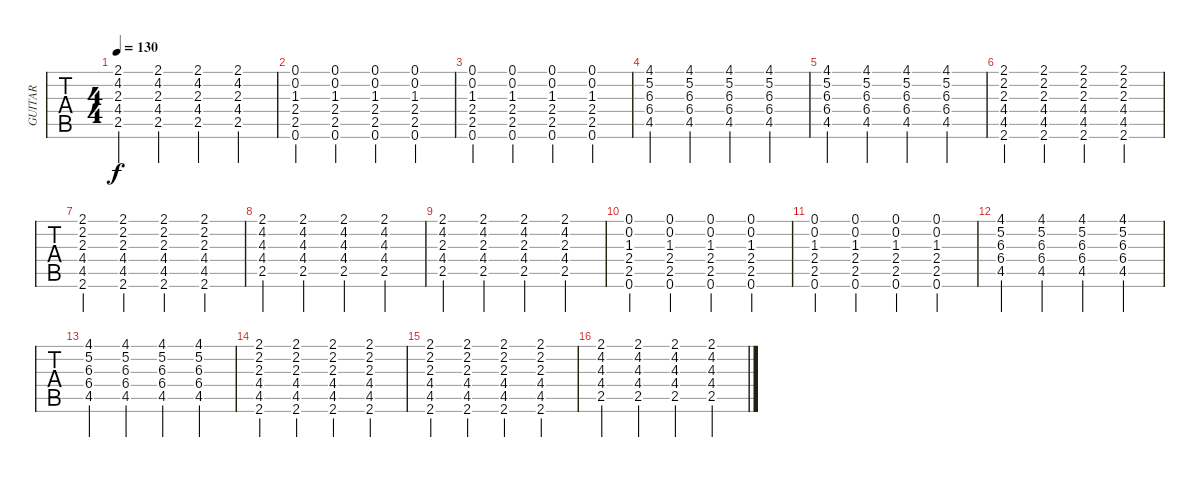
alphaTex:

\track ("GUITAR" "GUITAR") {instrument acousticguitarsteel}
\staff {tabs}
\tuning (E4 B3 G3 D3 A2 E2) {hide}
\ts (4 4)
\tempo 130
\clef g2
\ks e
(2.1 4.2 2.3 4.4 2.5).4{dy f} (2.1 4.2 2.3 4.4 2.5).4 (2.1 4.2 2.3 4.4 2.5).4 (2.1 4.2 2.3 4.4 2.5).4 |
(0.1 0.2 1.3 2.4 2.5 0.6).4 (0.1 0.2 1.3 2.4 2.5 0.6).4 (0.1 0.2 1.3 2.4 2.5 0.6).4 (0.1 0.2 1.3 2.4 2.5 0.6).4 |
(0.1 0.2 1.3 2.4 2.5 0.6).4 (0.1 0.2 1.3 2.4 2.5 0.6).4 (0.1 0.2 1.3 2.4 2.5 0.6).4 (0.1 0.2 1.3 2.4 2.5 0.6).4 |
(4.1 5.2 6.3 6.4 4.5).4 (4.1 5.2 6.3 6.4 4.5).4 (4.1 5.2 6.3 6.4 4.5).4 (4.1 5.2 6.3 6.4 4.5).4 |
(4.1 5.2 6.3 6.4 4.5).4 (4.1 5.2 6.3 6.4 4.5).4 (4.1 5.2 6.3 6.4 4.5).4 (4.1 5.2 6.3 6.4 4.5).4 |
(2.1 2.2 2.3 4.4 4.5 2.6).4 (2.1 2.2 2.3 4.4 4.5 2.6).4 (2.1 2.2 2.3 4.4 4.5 2.6).4 (2.1 2.2 2.3 4.4 4.5 2.6).4 |
(2.1 2.2 2.3 4.4 4.5 2.6).4 (2.1 2.2 2.3 4.4 4.5 2.6).4 (2.1 2.2 2.3 4.4 4.5 2.6).4 (2.1 2.2 2.3 4.4 4.5 2.6).4 |
(2.1 4.2 4.3 4.4 2.5).4 (2.1 4.2 4.3 4.4 2.5).4 (2.1 4.2 4.3 4.4 2.5).4 (2.1 4.2 4.3 4.4 2.5).4 |
(2.1 4.2 2.3 4.4 2.5).4 (2.1 4.2 2.3 4.4 2.5).4 (2.1 4.2 2.3 4.4 2.5).4 (2.1 4.2 2.3 4.4 2.5).4 |
(0.1 0.2 1.3 2.4 2.5 0.6).4 (0.1 0.2 1.3 2.4 2.5 0.6).4 (0.1 0.2 1.3 2.4 2.5 0.6).4 (0.1 0.2 1.3 2.4 2.5 0.6).4 |
(0.1 0.2 1.3 2.4 2.5 0.6).4 (0.1 0.2 1.3 2.4 2.5 0.6).4 (0.1 0.2 1.3 2.4 2.5 0.6).4 (0.1 0.2 1.3 2.4 2.5 0.6).4 |
(4.1 5.2 6.3 6.4 4.5).4 (4.1 5.2 6.3 6.4 4.5).4 (4.1 5.2 6.3 6.4 4.5).4 (4.1 5.2 6.3 6.4 4.5).4 |
(4.1 5.2 6.3 6.4 4.5).4 (4.1 5.2 6.3 6.4 4.5).4 (4.1 5.2 6.3 6.4 4.5).4 (4.1 5.2 6.3 6.4 4.5).4 |
(2.1 2.2 2.3 4.4 4.5 2.6).4 (2.1 2.2 2.3 4.4 4.5 2.6).4 (2.1 2.2 2.3 4.4 4.5 2.6).4 (2.1 2.2 2.3 4.4 4.5 2.6).4 |
(2.1 2.2 2.3 4.4 4.5 2.6).4 (2.1 2.2 2.3 4.4 4.5 2.6).4 (2.1 2.2 2.3 4.4 4.5 2.6).4 (2.1 2.2 2.3 4.4 4.5 2.6).4 |
(2.1 4.2 4.3 4.4 2.5).4 (2.1 4.2 4.3 4.4 2.5).4 (2.1 4.2 4.3 4.4 2.5).4 (2.1 4.2 4.3 4.4 2.5).4
